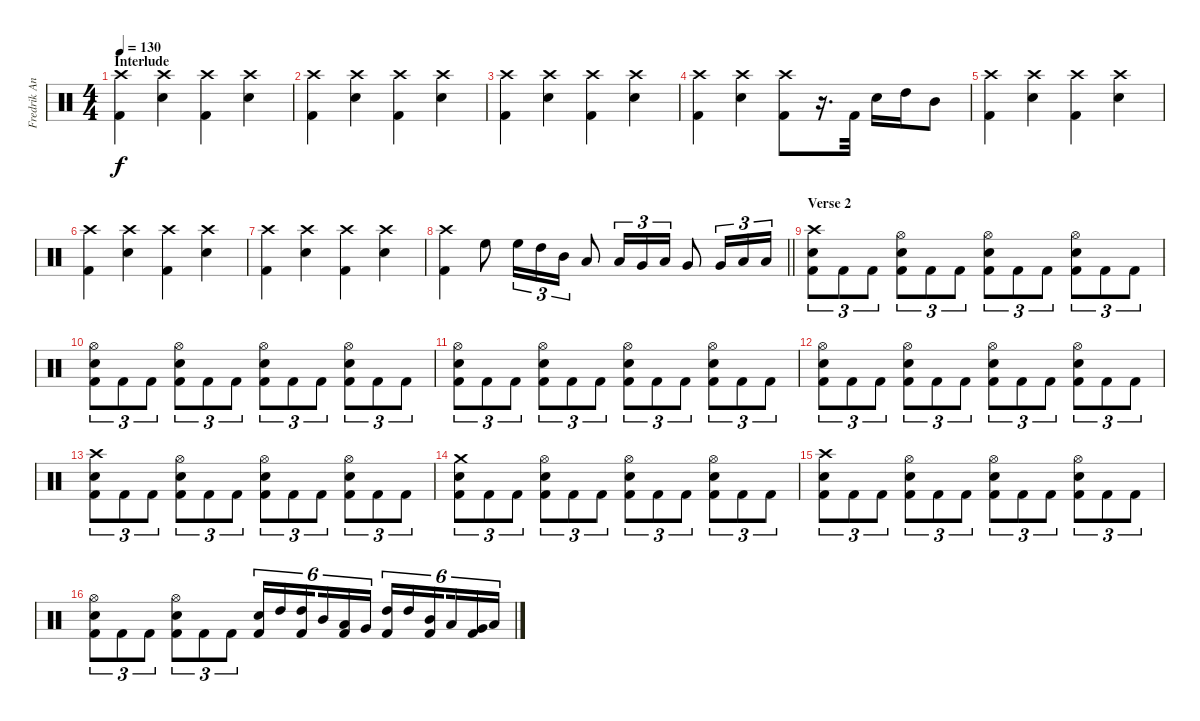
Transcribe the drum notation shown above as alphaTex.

\track ("Fredrik Andersson" "Fredrik An") {instrument percussion}
\staff {score}
\articulation defaults
\ts (4 4)
\section ("" "Interlude")
\tempo 130
\clef neutral
\ks c
("Crash high (hit)" "Kick (hit) 2").4{dy f} ("Crash high (hit)" "Electric Snare (hit)").4 ("Crash high (hit)" "Kick (hit) 2").4 ("Crash high (hit)" "Electric Snare (hit)").4 |
("Crash high (hit)" "Kick (hit) 2").4 ("Crash high (hit)" "Electric Snare (hit)").4 ("Crash high (hit)" "Kick (hit) 2").4 ("Crash high (hit)" "Electric Snare (hit)").4 |
("Crash high (hit)" "Kick (hit) 2").4 ("Crash high (hit)" "Electric Snare (hit)").4 ("Crash high (hit)" "Kick (hit) 2").4 ("Crash high (hit)" "Electric Snare (hit)").4 |
("Crash high (hit)" "Kick (hit) 2").4 ("Crash high (hit)" "Electric Snare (hit)").4 ("Crash high (hit)" "Kick (hit) 2").8 r.16{d} "Kick (hit) 2".32 "Electric Snare (hit)".16 "High Tom (hit)".16 "Mid Tom (hit)".8 |
("Crash high (hit)" "Kick (hit) 2").4 ("Crash high (hit)" "Electric Snare (hit)").4 ("Crash high (hit)" "Kick (hit) 2").4 ("Crash high (hit)" "Electric Snare (hit)").4 |
("Crash high (hit)" "Kick (hit) 2").4 ("Crash high (hit)" "Electric Snare (hit)").4 ("Crash high (hit)" "Kick (hit) 2").4 ("Crash high (hit)" "Electric Snare (hit)").4 |
("Crash high (hit)" "Kick (hit) 2").4 ("Crash high (hit)" "Electric Snare (hit)").4 ("Crash high (hit)" "Kick (hit) 2").4 ("Crash high (hit)" "Electric Snare (hit)").4 |
\barLineRight lightlight
("Crash high (hit)" "Kick (hit) 2").4 "High Floor Tom (hit)".8 "High Floor Tom (hit)".16{tu (3 2)} "High Tom (hit)".16{tu (3 2)} "Mid Tom (hit)".16{tu (3 2)} "Low Tom (hit)".8 "Low Tom (hit)".16{tu (3 2)} "Very Low Tom (hit)".16{tu (3 2)} "Low Floor Tom (hit)".16{tu (3 2)} "Very Low Tom (hit)".8 "Very Low Tom (hit)".16{tu (3 2)} "Low Floor Tom (hit)".16{tu (3 2)} "Low Floor Tom (hit)".16{tu (3 2)} |
\section ("" "Verse 2")
("Crash high (hit)" "Electric Snare (hit)" "Kick (hit) 2").8{tu (3 2)} "Kick (hit) 2".8{tu (3 2)} "Kick (hit) 2".8{tu (3 2)} ("Hi-Hat (open)" "Electric Snare (hit)" "Kick (hit) 2").8{tu (3 2)} "Kick (hit) 2".8{tu (3 2)} "Kick (hit) 2".8{tu (3 2)} ("Hi-Hat (open)" "Electric Snare (hit)" "Kick (hit) 2").8{tu (3 2)} "Kick (hit) 2".8{tu (3 2)} "Kick (hit) 2".8{tu (3 2)} ("Hi-Hat (open)" "Electric Snare (hit)" "Kick (hit) 2").8{tu (3 2)} "Kick (hit) 2".8{tu (3 2)} "Kick (hit) 2".8{tu (3 2)} |
("Hi-Hat (open)" "Electric Snare (hit)" "Kick (hit) 2").8{tu (3 2)} "Kick (hit) 2".8{tu (3 2)} "Kick (hit) 2".8{tu (3 2)} ("Hi-Hat (open)" "Electric Snare (hit)" "Kick (hit) 2").8{tu (3 2)} "Kick (hit) 2".8{tu (3 2)} "Kick (hit) 2".8{tu (3 2)} ("Hi-Hat (open)" "Electric Snare (hit)" "Kick (hit) 2").8{tu (3 2)} "Kick (hit) 2".8{tu (3 2)} "Kick (hit) 2".8{tu (3 2)} ("Hi-Hat (open)" "Electric Snare (hit)" "Kick (hit) 2").8{tu (3 2)} "Kick (hit) 2".8{tu (3 2)} "Kick (hit) 2".8{tu (3 2)} |
("Hi-Hat (open)" "Electric Snare (hit)" "Kick (hit) 2").8{tu (3 2)} "Kick (hit) 2".8{tu (3 2)} "Kick (hit) 2".8{tu (3 2)} ("Hi-Hat (open)" "Electric Snare (hit)" "Kick (hit) 2").8{tu (3 2)} "Kick (hit) 2".8{tu (3 2)} "Kick (hit) 2".8{tu (3 2)} ("Hi-Hat (open)" "Electric Snare (hit)" "Kick (hit) 2").8{tu (3 2)} "Kick (hit) 2".8{tu (3 2)} "Kick (hit) 2".8{tu (3 2)} ("Hi-Hat (open)" "Electric Snare (hit)" "Kick (hit) 2").8{tu (3 2)} "Kick (hit) 2".8{tu (3 2)} "Kick (hit) 2".8{tu (3 2)} |
("Hi-Hat (open)" "Electric Snare (hit)" "Kick (hit) 2").8{tu (3 2)} "Kick (hit) 2".8{tu (3 2)} "Kick (hit) 2".8{tu (3 2)} ("Hi-Hat (open)" "Electric Snare (hit)" "Kick (hit) 2").8{tu (3 2)} "Kick (hit) 2".8{tu (3 2)} "Kick (hit) 2".8{tu (3 2)} ("Hi-Hat (open)" "Electric Snare (hit)" "Kick (hit) 2").8{tu (3 2)} "Kick (hit) 2".8{tu (3 2)} "Kick (hit) 2".8{tu (3 2)} ("Hi-Hat (open)" "Electric Snare (hit)" "Kick (hit) 2").8{tu (3 2)} "Kick (hit) 2".8{tu (3 2)} "Kick (hit) 2".8{tu (3 2)} |
("Crash high (hit)" "Electric Snare (hit)" "Kick (hit) 2").8{tu (3 2)} "Kick (hit) 2".8{tu (3 2)} "Kick (hit) 2".8{tu (3 2)} ("Hi-Hat (open)" "Electric Snare (hit)" "Kick (hit) 2").8{tu (3 2)} "Kick (hit) 2".8{tu (3 2)} "Kick (hit) 2".8{tu (3 2)} ("Hi-Hat (open)" "Electric Snare (hit)" "Kick (hit) 2").8{tu (3 2)} "Kick (hit) 2".8{tu (3 2)} "Kick (hit) 2".8{tu (3 2)} ("Hi-Hat (open)" "Electric Snare (hit)" "Kick (hit) 2").8{tu (3 2)} "Kick (hit) 2".8{tu (3 2)} "Kick (hit) 2".8{tu (3 2)} |
("Crash medium (hit)" "Electric Snare (hit)" "Kick (hit) 2").8{tu (3 2)} "Kick (hit) 2".8{tu (3 2)} "Kick (hit) 2".8{tu (3 2)} ("Hi-Hat (open)" "Electric Snare (hit)" "Kick (hit) 2").8{tu (3 2)} "Kick (hit) 2".8{tu (3 2)} "Kick (hit) 2".8{tu (3 2)} ("Hi-Hat (open)" "Electric Snare (hit)" "Kick (hit) 2").8{tu (3 2)} "Kick (hit) 2".8{tu (3 2)} "Kick (hit) 2".8{tu (3 2)} ("Hi-Hat (open)" "Electric Snare (hit)" "Kick (hit) 2").8{tu (3 2)} "Kick (hit) 2".8{tu (3 2)} "Kick (hit) 2".8{tu (3 2)} |
("Crash high (hit)" "Electric Snare (hit)" "Kick (hit) 2").8{tu (3 2)} "Kick (hit) 2".8{tu (3 2)} "Kick (hit) 2".8{tu (3 2)} ("Hi-Hat (open)" "Electric Snare (hit)" "Kick (hit) 2").8{tu (3 2)} "Kick (hit) 2".8{tu (3 2)} "Kick (hit) 2".8{tu (3 2)} ("Hi-Hat (open)" "Electric Snare (hit)" "Kick (hit) 2").8{tu (3 2)} "Kick (hit) 2".8{tu (3 2)} "Kick (hit) 2".8{tu (3 2)} ("Hi-Hat (open)" "Electric Snare (hit)" "Kick (hit) 2").8{tu (3 2)} "Kick (hit) 2".8{tu (3 2)} "Kick (hit) 2".8{tu (3 2)} |
("Hi-Hat (open)" "Electric Snare (hit)" "Kick (hit) 2").8{tu (3 2)} "Kick (hit) 2".8{tu (3 2)} "Kick (hit) 2".8{tu (3 2)} ("Hi-Hat (open)" "Electric Snare (hit)" "Kick (hit) 2").8{tu (3 2)} "Kick (hit) 2".8{tu (3 2)} "Kick (hit) 2".8{tu (3 2)} ("Electric Snare (hit)" "Kick (hit) 2").16{tu (6 4)} "High Tom (hit)".16{tu (6 4)} ("High Tom (hit)" "Kick (hit) 2").16{tu (6 4) beam splitsecondary} "Mid Tom (hit)".16{tu (6 4)} ("Low Tom (hit)" "Kick (hit) 2").16{tu (6 4)} "Very Low Tom (hit)".16{tu (6 4)} ("High Tom (hit)" "Kick (hit) 2").16{tu (6 4)} "High Tom (hit)".16{tu (6 4)} ("Mid Tom (hit)" "Kick (hit) 2").16{tu (6 4) beam splitsecondary} "Low Tom (hit)".16{tu (6 4)} ("Very Low Tom (hit)" "Kick (hit) 2").16{tu (6 4)} "Low Floor Tom (hit)".16{tu (6 4)}
